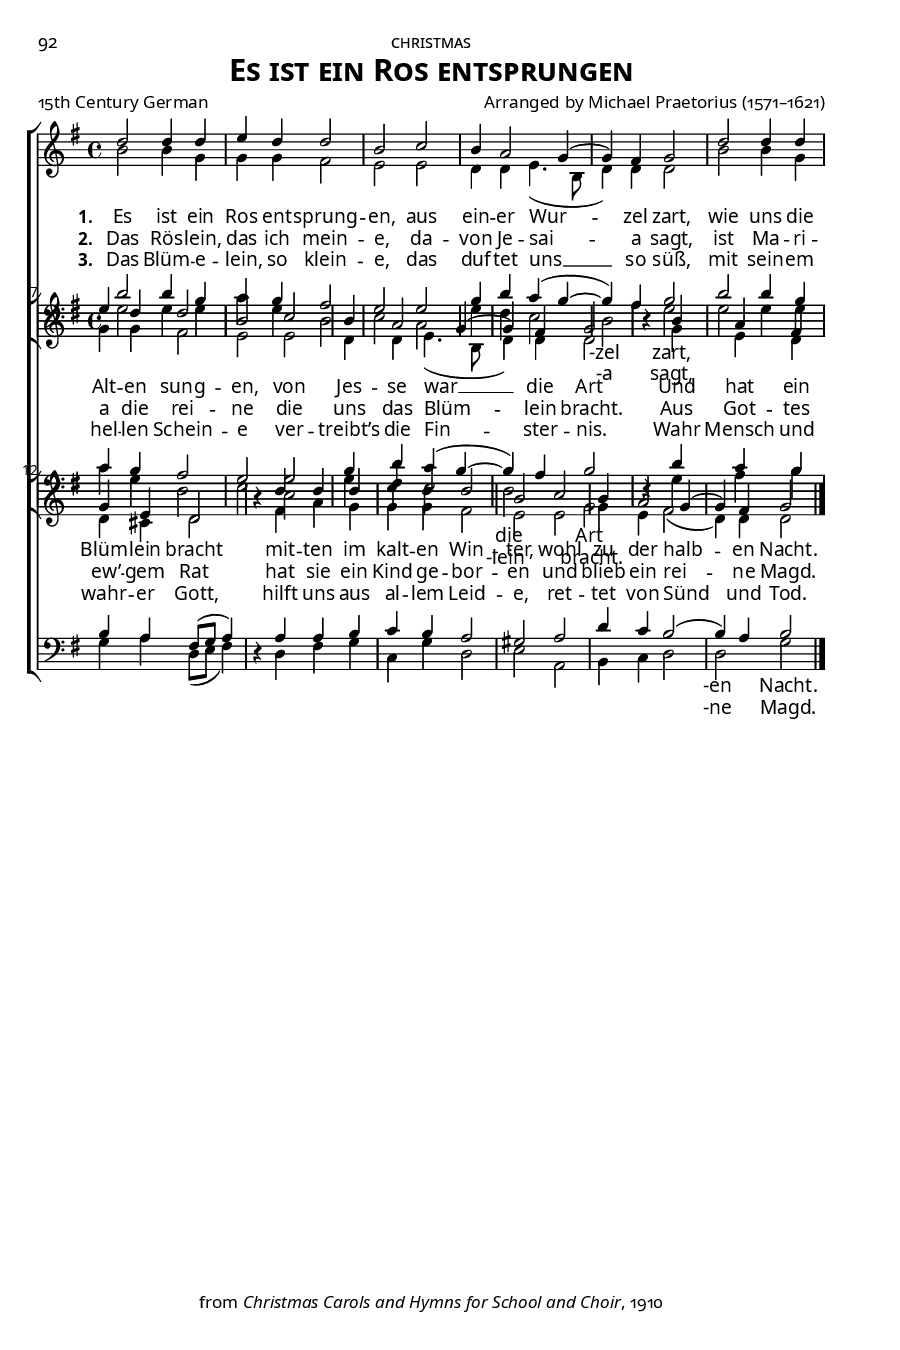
\version "2.14.2"
\include "util.ly"
\header {
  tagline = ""%\markup { "from" \concat{\italic "HymnsAndCarolsOfChristmas.com"}}

    title = \markup{\override #'(font-name . "Garamond Premier Pro Semibold"){ \abs-fontsize #15 \smallCapsOldStyle"Es ist ein Ros entsprungen"}}
    poet = \markup\oldStyleNum"15th Century German"
    composer = \markup\oldStyleNum"Arranged by Michael Praetorius (1571–1621)"
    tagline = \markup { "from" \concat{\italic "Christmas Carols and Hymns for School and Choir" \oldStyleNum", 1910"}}
  }
\paper {
  print-all-headers = ##f
  paper-height = 9\in
  paper-width = 6\in
  indent = 0\in
  %system-system-spacing = #'((basic-distance . 10) (padding . 0))
  system-system-spacing =
    #'((basic-distance . 0)
       (minimum-distance . 0)
       (padding . -12)
       (stretchability . 100))
  %markup-system-spacing =
  %  #'((basic-distance . 0)
  %     (minimum-distance . 0)
  %     (padding . -5)
  %     (stretchability . 100))
  score-markup-spacing =
    #'((basic-distance . 0)
       (minimum-distance . 0)
       (padding . -2)
       (stretchability . 100))
%{IF_LESSER
  markup-system-spacing #'stretchability = 50
  top-markup-spacing #'stretchability = 30
  last-bottom-spacing #'stretchability = 60
%}%END_IF_LESSER
  ragged-last-bottom = ##t
  ragged-bottom = ##f
  two-sided = ##t
  inner-margin = 0.5\in
  outer-margin = 0.25\in
  top-margin = 0.25\in
  bottom-margin = 0.25\in
  first-page-number = #092
  print-first-page-number = ##t
  headerLine = \markup{\override #'(font-name . "Garamond Premier Pro") \smallCapsOldStyle"christmas"}
  oddHeaderMarkup = \markup\fill-line{
     \override #'(font-name . "Garamond Premier Pro")\abs-fontsize #8.5
     \combine 
        \fill-line{"" \on-the-fly #print-page-number-check-first
        \oldStylePageNum""
        }
        \fill-line{\headerLine}
  }
  evenHeaderMarkup = \markup {
     \override #'(font-name . "Garamond Premier Pro")\abs-fontsize #8.5
     \combine
        \on-the-fly #print-page-number-check-first
        \oldStylePageNum""
        \fill-line{\headerLine}
  }
}
#(set-global-staff-size 15) \paper{ #(define fonts (make-pango-font-tree "GoudyOlSt BT" "Garamond Premier Pro" "Garamond Premier Pro" (/ 15 20))) }
global = {
  \key g \major
  \time 4/4
  \override DynamicLineSpanner #'staff-padding = #0.0
  \override DynamicLineSpanner #'Y-extent = #'(-1 . 1)
}

sopMusic = \relative c'' {
  d2 d4 d |
  e d d2 |
  b c |
  b4 a2 g4( |
  
  g) fis g2 |
  d' d4 d |
  e d d2 |
  b c |
  
  b4 a2 g4( |
  g) fis g2 |
  b4\rest b4 a fis |
  g e d2 |
  
  b'4\rest d4 d d |
  e d d2 |
  b c |
  b4\! a2 g4( |
  g) fis g2 \bar "|."
}
sopWords = \lyricmode {
  
}

altoMusic = \relative c'' {
  b2 b4 g |
  g g fis2 |
  e e |
  d4 d e4.( b8 |
  
  d4) d4 d2 |
  b'2 b4 g |
  g g fis2 |
  e e |
  
  d4 d e4.( b8 |
  d4) d d2 |
  s4 g e d |
  d cis d2 |
  
  s4 fis a g |
  g g fis2 |
  e e |
  g4 e fis2( |
  d4) d d2 \bar "|."
}
altoWords = \lyricmode {
  \dropLyricsV
  \set stanza = #"1. "
  Es ist ein Ros ent -- sprung -- en,
  aus ein -- er Wur -- zel zart,
  wie uns die Alt -- en sung -- en,
  von Jes -- se war __ die Art
  Und hat ein Blüm -- lein bracht
  mit -- ten im kalt -- en Win -- ter,
  wohl zu der halb -- en Nacht.
}
altoWordsII = \lyricmode {
  \dropLyricsV
  \set stanza = #"2. "
  Das Rös -- lein, das ich mein -- e,
  da -- von Je -- sai -- a sagt,
  ist Ma -- ri -- a die rei -- ne
  die uns das Blüm -- lein bracht.
  Aus Got -- tes ew’ -- gem Rat
  hat sie ein Kind ge -- bor -- en
  und blieb ein rei -- ne Magd.
}
altoWordsIII = \lyricmode {
  \dropLyricsV
  \set stanza = #"3. "
  Das Blüm -- e -- lein, so klein -- e,
  das duf -- tet uns __ so süß,
  mit sein -- em hel -- len Schein -- e
  ver -- treibt’s die Fin -- ster -- nis.
  Wahr Mensch und wahr -- er Gott,
  hilft uns aus al -- lem Leid -- e,
  ret -- tet von Sünd und Tod.
}
altoWordsIV = \lyricmode {
}
altoWordsV = \lyricmode {
}
altoWordsVI = \lyricmode {
}
tenorMusic = \relative c' {
  d2 d4 b |
  c b a2 |
  g g |
  b4 d c( b~ |
  
  b) a b2 |
  d d4 b |
  c b a2 |
  g g |
  
  b4 d c( b~ |
  b) a b2 |
  s4 d4 c b |
  b a fis8[( g] a4) |
  
  s4 a4 a b |
  c b a2 |
  gis a |
  d4 c b2( |
  b4) a b2 \bar "|."
}
tenorWords = \lyricmode {

}

bassMusic = \relative c {
  g'2 g4 g |
  c g d2 |
  e c |
  g'4 fis e2 |
  
  d2 g |
  g g4 g |
  c g d2 |
  e c |
  
  g'4 fis e2 |
  d g, |
  d'4\rest g a b |
  g a d,8[( e] fis4) |
  
  d4\rest d fis g |
  c, g' d2 |
  e a, |
  b4 c d2 |
  d g \bar "|."
}
bassWords = \lyricmode {
  \repeat unfold 11 { \skip 1 }
  -zel zart,
  \repeat unfold 11 { \skip 1 }
  die Art
  \repeat unfold 17 { \skip 1 }
  -en Nacht.
}
bassWordsII = \lyricmode {
  \repeat unfold 11 { \skip 1 }
  -a sagt,
  \repeat unfold 11 { \skip 1 }
  -lein bracht.
  \repeat unfold 17 { \skip 1 }
  -ne Magd.
}
bassWordsIII = \lyricmode {
  \repeat unfold 11 { \skip 1 }
  so süß,
  \repeat unfold 11 { \skip 1 }
  -ster -- nis.
  \repeat unfold 17 { \skip 1 }
  und Tod.
}

pianoRH = \relative c' {
  
}
pianoLH = \relative c' {
  
}

\score {
  <<
   \new ChoirStaff <<
%    \new Lyrics = sopranos \with { \override VerticalAxisGroup #'nonstaff-relatedstaff-spacing = #'((basic-distance . 1)) }
    \new Staff = women <<
      \new Voice = "sopranos" { \voiceOne << \global \sopMusic >> }
      \new Voice = "altos" { \voiceTwo << \global \altoMusic >> }
    >>
    \new Lyrics \with { alignAboveContext = #"women" \override VerticalAxisGroup #'nonstaff-relatedstaff-spacing = #'((basic-distance . 1))} \lyricsto "sopranos" \sopWords
    \new Lyrics = "altosVI"  \with { alignBelowContext = #"women" } \lyricsto "altos" \altoWordsVI
    \new Lyrics = "altosV"  \with { alignBelowContext = #"women" } \lyricsto "altos" \altoWordsV
    \new Lyrics = "altosIV"  \with { alignBelowContext = #"women" } \lyricsto "altos" \altoWordsIV
    \new Lyrics = "altosIII"  \with { alignBelowContext = #"women" } \lyricsto "altos" \altoWordsIII
    \new Lyrics = "altosII"  \with { alignBelowContext = #"women" } \lyricsto "altos" \altoWordsII
    \new Lyrics = "altos"  \with { alignBelowContext = #"women" \override VerticalAxisGroup #'nonstaff-relatedstaff-spacing = #'((basic-distance . 1)) } \lyricsto "altos" \altoWords
   \new Staff = men <<
      \clef bass
      \new Voice = "tenors" { \voiceOne << \global \tenorMusic >> }
      \new Voice = "basses" { \voiceTwo << \global \bassMusic >> }
    >>
    \new Lyrics \with { alignAboveContext = #"men" \override VerticalAxisGroup #'nonstaff-relatedstaff-spacing = #'((padding . 0.2)) } \lyricsto "tenors" \tenorWords
%{IF_LESSER
    \new Lyrics \with { alignBelowContext = #"men" \override VerticalAxisGroup #'nonstaff-relatedstaff-spacing = #'((basic-distance . 1)(padding . 0.2)) } \lyricsto "basses" \bassWordsIII
%}%END_IF_LESSER
    \new Lyrics \with { alignBelowContext = #"men" \override VerticalAxisGroup #'nonstaff-relatedstaff-spacing = #'((basic-distance . 1)(padding . 0.2)) } \lyricsto "basses" \bassWordsII
    \new Lyrics \with { alignBelowContext = #"men" \override VerticalAxisGroup #'nonstaff-relatedstaff-spacing = #'((basic-distance . 1)(padding . 0.2)) } \lyricsto "basses" \bassWords
  >>
%    \new PianoStaff << \new Staff { \new Voice { \pianoRH } } \new Staff { \clef "bass" \pianoLH } >>
  >>
  \layout {
    %#(layout-set-staff-size 15)
    %#(define fonts (make-pango-font-tree "GoudyOlSt BT" "Garamond Premier Pro" "Garamond Premier Pro" (/ 15 20)))
    \context {
      \Score
      %\override SpacingSpanner #'base-shortest-duration = #(ly:make-moment 1 8)
      %\override SpacingSpanner #'common-shortest-duration = #(ly:make-moment 1 4)
    }
    \context {
      % Remove all empty staves
      % \Staff \RemoveEmptyStaves \override VerticalAxisGroup #'remove-first = ##t
    }
    \context {
      \Lyrics
      \override LyricText #'X-offset = #center-on-word
    }
  }
  
  \midi {
    \tempo 4 = 100
    \set Staff.midiInstrument = "flute"
  
    \context {
      \Voice
      \remove "Dynamic_performer"
    }
  }
}
